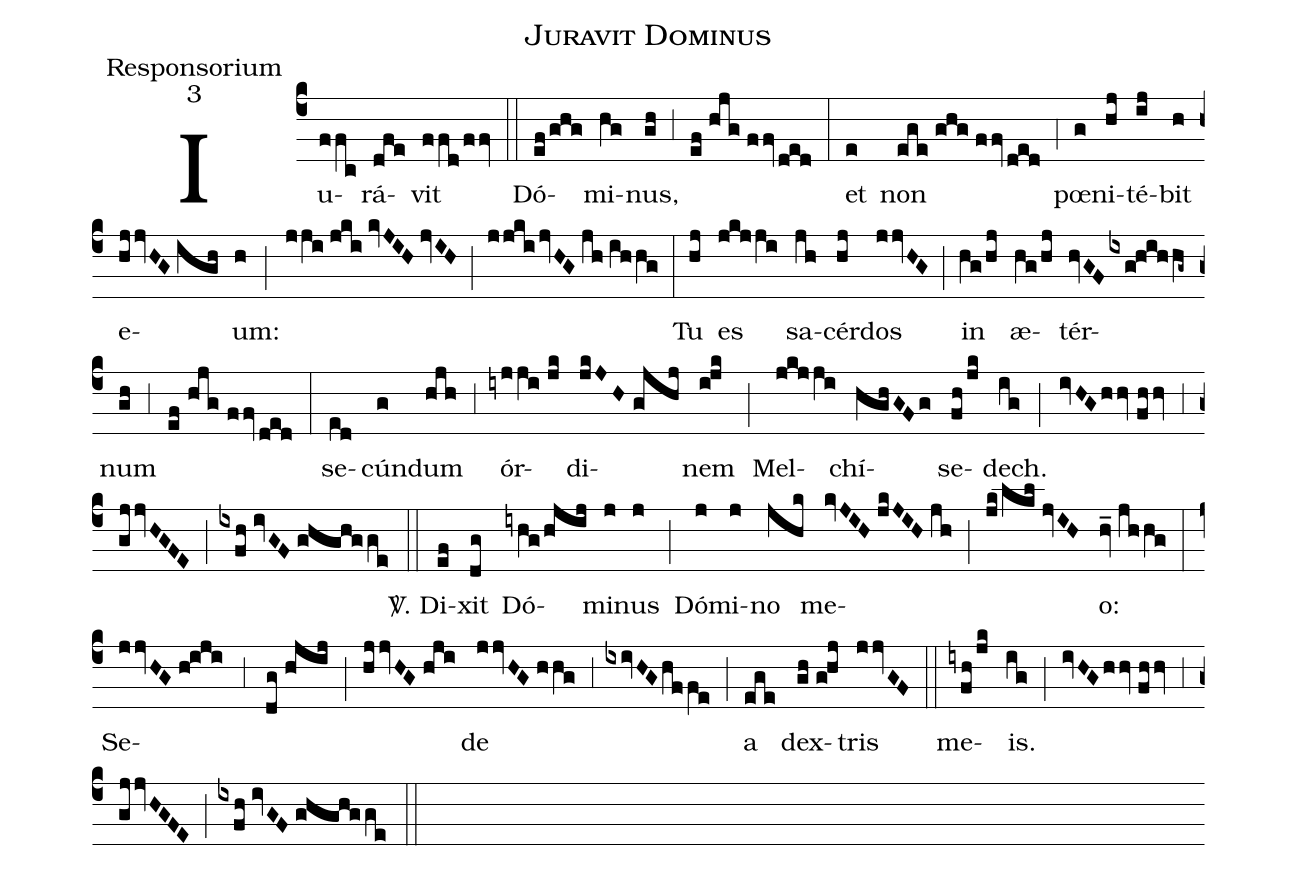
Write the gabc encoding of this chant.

name:Juravit Dominus;
office-part:Responsorium;
mode:3;
%%
(c4) Iu(ffc)rá(dfe)vit(ffd/ffv) (::)
Dó(ef/ghg)mi(hg)nus,(gh) (,3) (ef//hjg//ffv/ded) (:)
et(e) non(ege//ghg//ffv/ded) (,4) pœ(g)ni(hj)té(ij)bit(h) e(hjjvHG//igh)um:(h) (;) (jji//jki//kvJIH//jvIH) (;) (jjki/jvHG//jh//ihhg) (:)
Tu(hj) es(jkjji) sa(jh)cér(hj)dos(jjvHG) (;) in(hg/hj) æ(hg/hj)tér(hvGF/ixg!hihhg~)num(gh) (,3) (ef//hjg//ffv/ded) (:)
se(ed)cún(g)dum(hjh) (,3) ór(iyjji//jk)di(jkJH//gjhj)nem(i!jk) (;) Mel(jkjji)chí(hghGFg)se(fh/jk)dech.(ig) (;) (ivHG/hhv//fhhv) (,3) (gjjvHGFE) (;) (ixfh//ivGF//ghghgge) (::)

<sp>V/</sp>. Di(ef)xit(dg) Dó(iyhg/hjij)mi(j)nus(j) (;) Dó(j)mi(j)no(jhk) me(kvJIH//jkJIH//jh)(;)(jk/lkl//jvIH)o:(hv_//jhhg) (:)
Se(jjvHG//h!iji,3dg//hjij)(;)(hjjvHG//hji)de(jjvHG//hhg) (,3) (ixivHG/hffe) (;) a(ege) dex(gh//g!hj)tris(jjvGF) (::)
me(iyfh/jk)is.(ig) (;) (ivHG/hhv//fhhv) (,3) (gjjvHGFE) (;) (ixfh//ivGF//ghghgge) (::)
